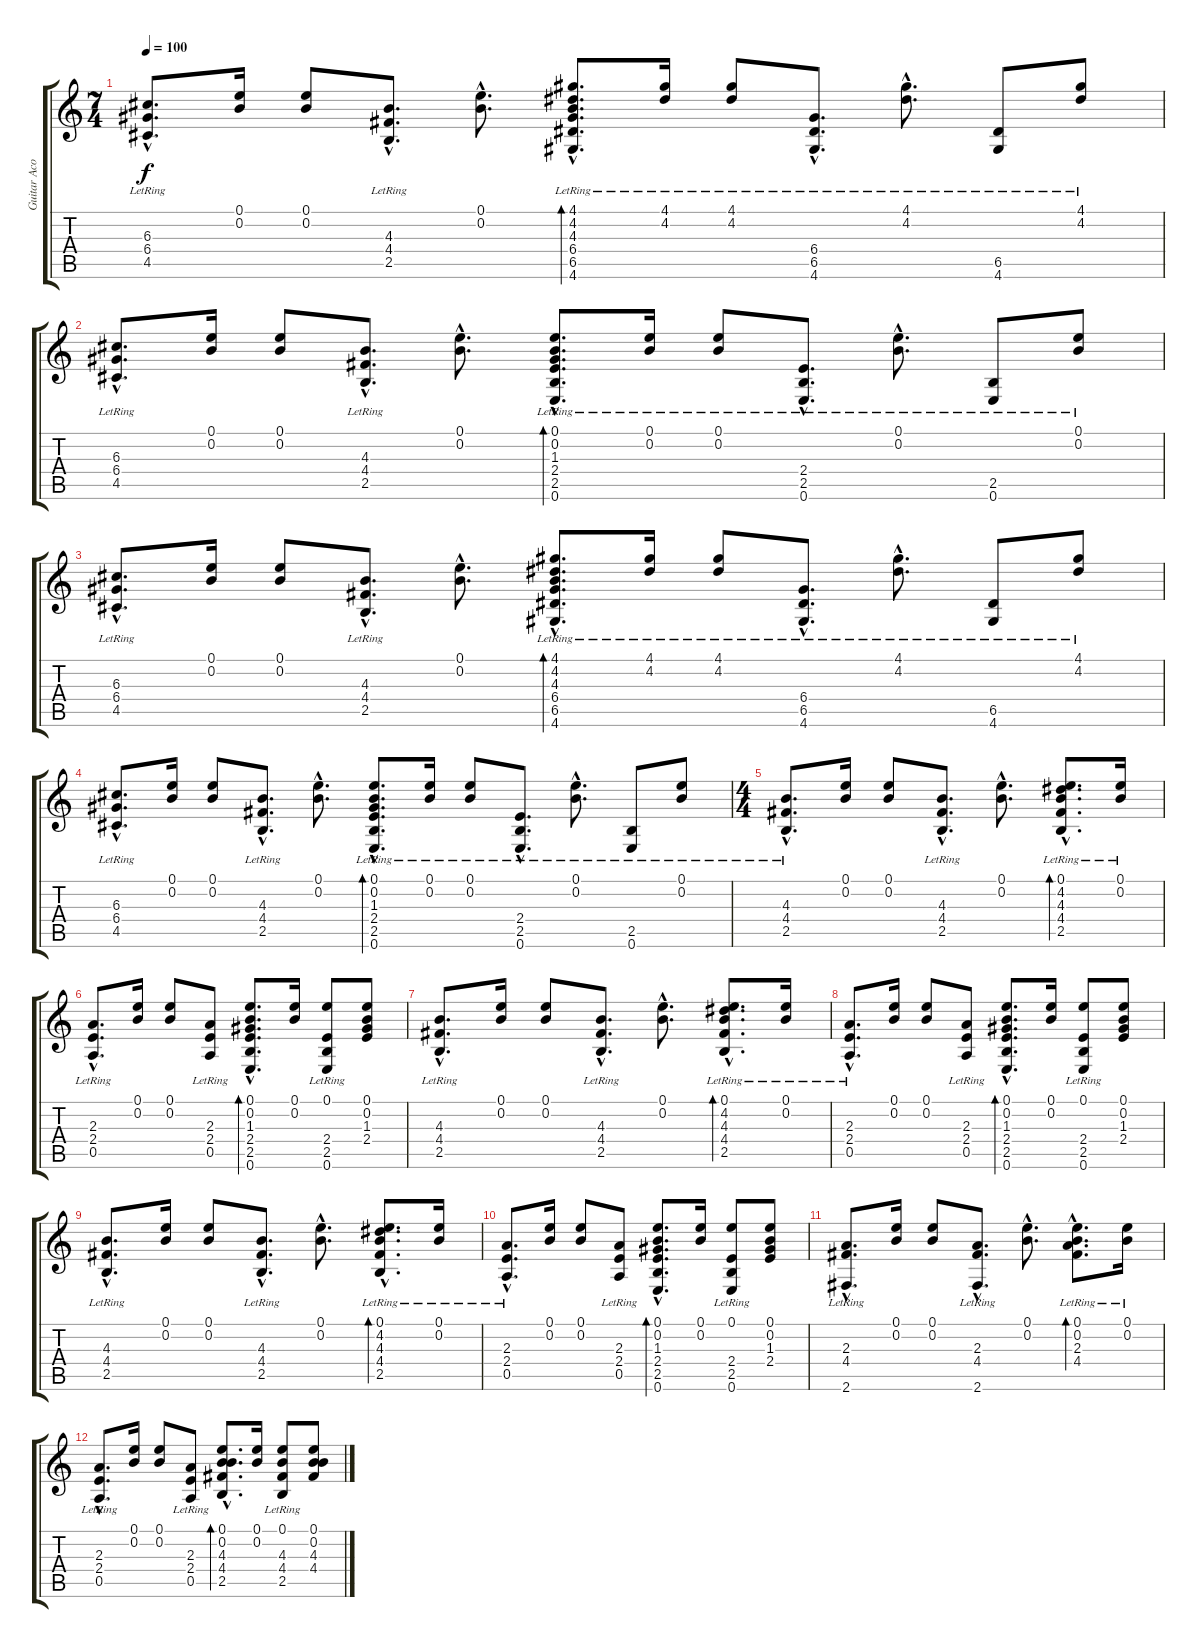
\track ("Guitar Acoustic" "Guitar Aco") {instrument acousticguitarsteel}
\staff {score tabs}
\tuning (E4 B3 G3 D3 A2 E2) {hide}
\ts (7 4)
\tempo 100
\clef g2
\ks c
(6.3{hac} 6.4{hac lr} 4.5{hac lr}).8{d dy f} (0.1 0.2).16 (0.1 0.2).8 (4.3{hac lr} 4.4{hac lr} 2.5{hac lr}).8{d} (0.1{hac} 0.2{hac}).8{d} (4.1{hac} 4.2{hac} 4.3{hac lr} 6.4{hac lr} 6.5{hac} 4.6{hac lr}).8{d bd 60} (4.1{lr} 4.2{lr}).16 (4.1{lr} 4.2{lr}).8 (6.4{hac lr} 6.5{hac lr} 4.6{hac lr}).8{d} (4.1{hac lr} 4.2{hac lr}).8{d} (6.5{lr} 4.6{lr}).8 (4.1{lr} 4.2{lr}).8 |
(6.3{hac} 6.4{hac lr} 4.5{hac lr}).8{d} (0.1 0.2).16 (0.1 0.2).8 (4.3{hac lr} 4.4{hac lr} 2.5{hac lr}).8{d} (0.1{hac} 0.2{hac}).8{d} (0.1{hac} 0.2{hac} 1.3{hac lr} 2.4{hac lr} 2.5{hac} 0.6{hac lr}).8{d bd 60} (0.1{lr} 0.2{lr}).16 (0.1{lr} 0.2{lr}).8 (2.4{hac lr} 2.5{hac lr} 0.6{hac lr}).8{d} (0.1{hac lr} 0.2{hac lr}).8{d} (2.5{lr} 0.6{lr}).8 (0.1{lr} 0.2{lr}).8 |
(6.3{hac} 6.4{hac lr} 4.5{hac lr}).8{d} (0.1 0.2).16 (0.1 0.2).8 (4.3{hac lr} 4.4{hac lr} 2.5{hac lr}).8{d} (0.1{hac} 0.2{hac}).8{d} (4.1{hac} 4.2{hac} 4.3{hac lr} 6.4{hac lr} 6.5{hac} 4.6{hac lr}).8{d bd 60} (4.1{lr} 4.2{lr}).16 (4.1{lr} 4.2{lr}).8 (6.4{hac lr} 6.5{hac lr} 4.6{hac lr}).8{d} (4.1{hac lr} 4.2{hac lr}).8{d} (6.5{lr} 4.6{lr}).8 (4.1{lr} 4.2{lr}).8 |
(6.3{hac} 6.4{hac lr} 4.5{hac lr}).8{d} (0.1 0.2).16 (0.1 0.2).8 (4.3{hac lr} 4.4{hac lr} 2.5{hac lr}).8{d} (0.1{hac} 0.2{hac}).8{d} (0.1{hac} 0.2{hac} 1.3{hac lr} 2.4{hac lr} 2.5{hac} 0.6{hac lr}).8{d bd 60} (0.1{lr} 0.2{lr}).16 (0.1{lr} 0.2{lr}).8 (2.4{hac lr} 2.5{hac lr} 0.6{hac lr}).8{d} (0.1{hac lr} 0.2{hac lr}).8{d} (2.5{lr} 0.6{lr}).8 (0.1{lr} 0.2{lr}).8 |
\ts (4 4)
(4.3{hac} 4.4{hac lr} 2.5{hac lr}).8{d} (0.1 0.2).16 (0.1 0.2).8 (4.3{hac lr} 4.4{hac lr} 2.5{hac lr}).8{d} (0.1{hac} 0.2{hac}).8{d} (0.1{hac} 4.2{hac} 4.3{hac lr} 4.4{hac lr} 2.5{hac}).8{d bd 30} (0.1{lr} 0.2{lr}).16 |
(2.3{hac} 2.4{hac lr} 0.5{hac lr}).8{d} (0.1 0.2).16 (0.1 0.2).8 (2.3{lr} 2.4{lr} 0.5{lr}).8 (0.1{hac} 0.2{hac} 1.3{hac} 2.4{hac} 2.5{hac} 0.6{hac}).8{d bd 30} (0.1 0.2).16 (0.1 2.4{lr} 2.5 0.6).8 (0.1 0.2 1.3 2.4).8 |
(4.3{hac} 4.4{hac lr} 2.5{hac lr}).8{d} (0.1 0.2).16 (0.1 0.2).8 (4.3{hac lr} 4.4{hac lr} 2.5{hac lr}).8{d} (0.1{hac} 0.2{hac}).8{d} (0.1{hac} 4.2{hac} 4.3{hac lr} 4.4{hac lr} 2.5{hac}).8{d bd 30} (0.1{lr} 0.2{lr}).16 |
(2.3{hac} 2.4{hac lr} 0.5{hac lr}).8{d} (0.1 0.2).16 (0.1 0.2).8 (2.3{lr} 2.4{lr} 0.5{lr}).8 (0.1{hac} 0.2{hac} 1.3{hac} 2.4{hac} 2.5{hac} 0.6{hac}).8{d bd 30} (0.1 0.2).16 (0.1 2.4{lr} 2.5 0.6).8 (0.1 0.2 1.3 2.4).8 |
(4.3{hac} 4.4{hac lr} 2.5{hac lr}).8{d} (0.1 0.2).16 (0.1 0.2).8 (4.3{hac lr} 4.4{hac lr} 2.5{hac lr}).8{d} (0.1{hac} 0.2{hac}).8{d} (0.1{hac} 4.2{hac} 4.3{hac lr} 4.4{hac lr} 2.5{hac}).8{d bd 30} (0.1{lr} 0.2{lr}).16 |
(2.3{hac} 2.4{hac lr} 0.5{hac lr}).8{d} (0.1 0.2).16 (0.1 0.2).8 (2.3{lr} 2.4{lr} 0.5{lr}).8 (0.1{hac} 0.2{hac} 1.3{hac} 2.4{hac} 2.5{hac} 0.6{hac}).8{d bd 30} (0.1 0.2).16 (0.1 2.4{lr} 2.5 0.6).8 (0.1 0.2 1.3 2.4).8 |
(2.3{hac} 4.4{hac lr} 2.6{hac}).8{d} (0.1 0.2).16 (0.1 0.2).8 (2.3{hac lr} 4.4{hac lr} 2.6{hac}).8{d} (0.1{hac} 0.2{hac}).8{d} (0.1{hac} 0.2{hac} 2.3{hac lr} 4.4{hac lr}).8{d bd 30} (0.1{lr} 0.2{lr}).16 |
(2.3{hac} 2.4{hac lr} 0.5{hac lr}).8{d} (0.1 0.2).16 (0.1 0.2).8 (2.3{lr} 2.4{lr} 0.5{lr}).8 (0.1{hac} 0.2{hac} 4.3{hac} 4.4{hac} 2.5{hac}).8{d bd 30} (0.1 0.2).16 (0.1 4.3 4.4{lr} 2.5).8 (0.1 0.2 4.3 4.4).8
